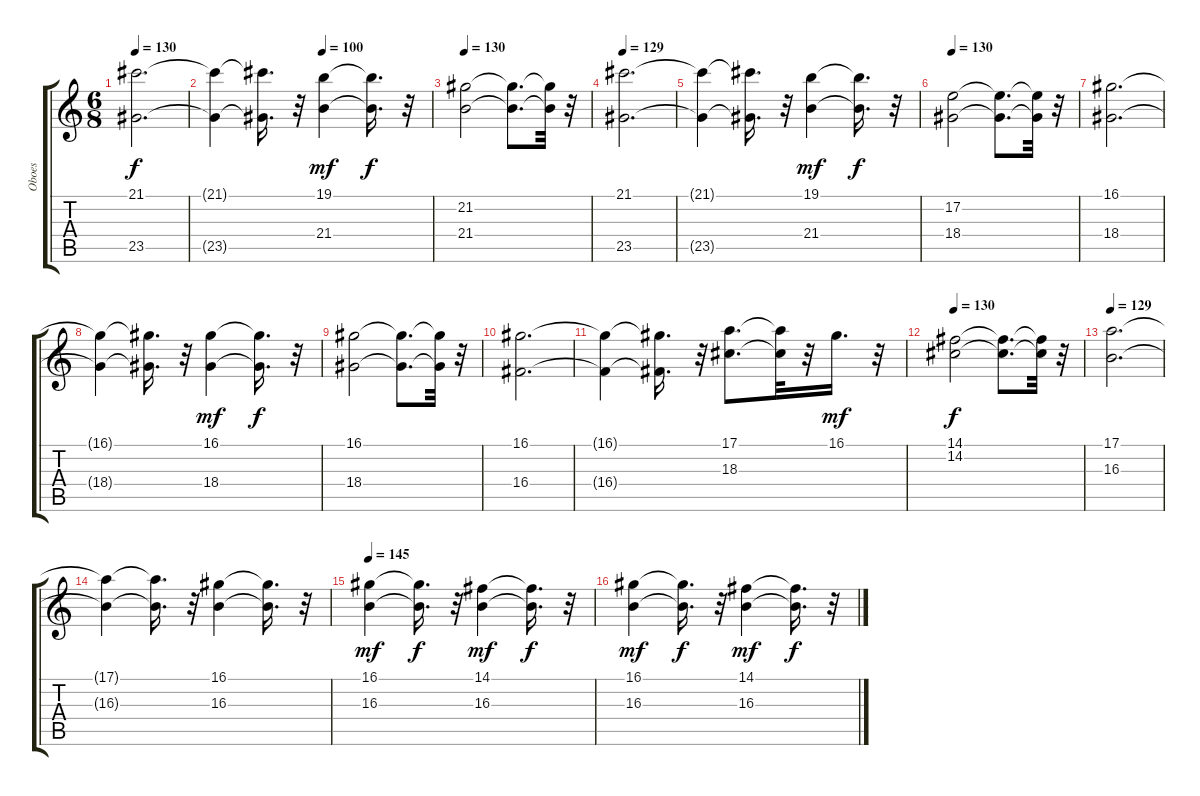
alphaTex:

\track ("Oboes" "Oboes") {instrument oboe}
\staff {score tabs}
\tuning (E4 B3 G3 D3 A2 E2) {hide}
\ts (6 8)
\tempo 130
\clef g2
\ks c
(21.1 23.5).2{d dy f} |
\tempo (100 0.5)
(21.1{t} 23.5{t}).4 (21.1{t} 23.5{t}).16{d} r.32 (19.1 21.4).4{dy mf} (19.1{t} 21.4{t}).16{d dy f} r.32 |
\tempo 130
(21.2 21.4).2 (21.2{t} 21.4{t}).8{d} (21.2{t} 21.4{t}).32 r.32 |
\tempo 129
(21.1 23.5).2{d} |
(21.1{t} 23.5{t}).4 (21.1{t} 23.5{t}).16{d} r.32 (19.1 21.4).4{dy mf} (19.1{t} 21.4{t}).16{d dy f} r.32 |
\tempo 130
(17.2 18.4).2 (17.2{t} 18.4{t}).8{d} (17.2{t} 18.4{t}).32 r.32 |
(16.1 18.4).2{d} |
(16.1{t} 18.4{t}).4 (16.1{t} 18.4{t}).16{d} r.32 (16.1 18.4).4{dy mf} (16.1{t} 18.4{t}).16{d dy f} r.32 |
(16.1 18.4).2 (16.1{t} 18.4{t}).8{d} (16.1{t} 18.4{t}).32 r.32 |
(16.1 16.4).2{d} |
(16.1{t} 16.4{t}).4 (16.1{t} 16.4{t}).16{d} r.32 (17.1 18.3).8{d} (17.1{t} 18.3{t}).32 r.32 16.1.16{d dy mf} r.32 |
\tempo 130
(14.1 14.2).2{dy f} (14.1{t} 14.2{t}).8{d} (14.1{t} 14.2{t}).32 r.32 |
\tempo 129
(17.1 16.3).2{d} |
(17.1{t} 16.3{t}).4 (17.1{t} 16.3{t}).16{d} r.32 (16.1 16.3).4 (16.1{t} 16.3{t}).16{d} r.32 |
\tempo 145
(16.1 16.3).4{dy mf} (16.1{t} 16.3{t}).16{d dy f} r.32 (14.1 16.3).4{dy mf} (14.1{t} 16.3{t}).16{d dy f} r.32 |
(16.1 16.3).4{dy mf} (16.1{t} 16.3{t}).16{d dy f} r.32 (14.1 16.3).4{dy mf} (14.1{t} 16.3{t}).16{d dy f} r.32
